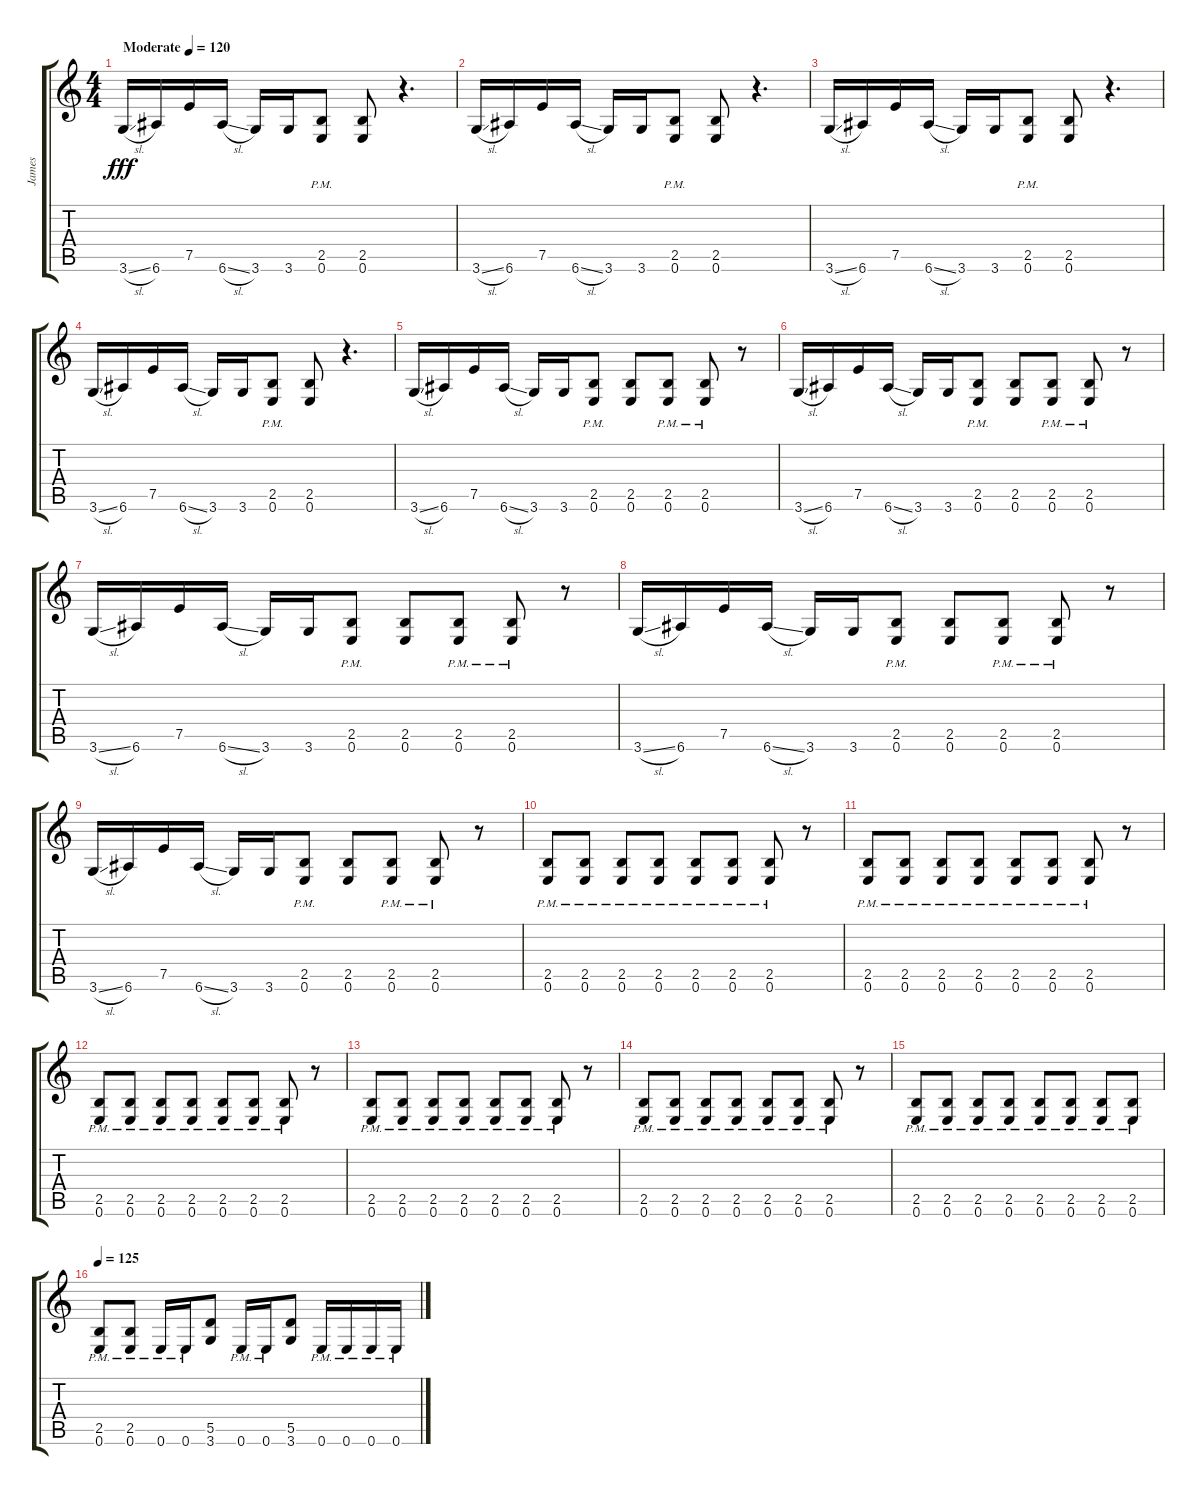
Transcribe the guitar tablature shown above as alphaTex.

\track ("James" "James") {instrument distortionguitar}
\staff {score tabs}
\tuning (E4 B3 G3 D3 A2 E2) {hide}
\ts (4 4)
\tempo (120 "Moderate")
\clef g2
\ks c
3.6{sl}.16{dy fff instrument distortionguitar} 6.6.16 7.5.16 6.6{sl}.16 3.6.16 3.6.16 (2.5{pm} 0.6{pm}).8 (2.5 0.6).8 r.4{d} |
3.6{sl}.16 6.6.16 7.5.16 6.6{sl}.16 3.6.16 3.6.16 (2.5{pm} 0.6{pm}).8 (2.5 0.6).8 r.4{d} |
3.6{sl}.16 6.6.16 7.5.16 6.6{sl}.16 3.6.16 3.6.16 (2.5{pm} 0.6{pm}).8 (2.5 0.6).8 r.4{d} |
3.6{sl}.16 6.6.16 7.5.16 6.6{sl}.16 3.6.16 3.6.16 (2.5{pm} 0.6{pm}).8 (2.5 0.6).8 r.4{d} |
3.6{sl}.16 6.6.16 7.5.16 6.6{sl}.16 3.6.16 3.6.16 (2.5{pm} 0.6{pm}).8 (2.5 0.6).8 (2.5{pm} 0.6{pm}).8 (2.5{pm} 0.6{pm}).8 r.8 |
3.6{sl}.16 6.6.16 7.5.16 6.6{sl}.16 3.6.16 3.6.16 (2.5{pm} 0.6{pm}).8 (2.5 0.6).8 (2.5{pm} 0.6{pm}).8 (2.5{pm} 0.6{pm}).8 r.8 |
3.6{sl}.16 6.6.16 7.5.16 6.6{sl}.16 3.6.16 3.6.16 (2.5{pm} 0.6{pm}).8 (2.5 0.6).8 (2.5{pm} 0.6{pm}).8 (2.5{pm} 0.6{pm}).8 r.8 |
3.6{sl}.16 6.6.16 7.5.16 6.6{sl}.16 3.6.16 3.6.16 (2.5{pm} 0.6{pm}).8 (2.5 0.6).8 (2.5{pm} 0.6{pm}).8 (2.5{pm} 0.6{pm}).8 r.8 |
3.6{sl}.16 6.6.16 7.5.16 6.6{sl}.16 3.6.16 3.6.16 (2.5{pm} 0.6{pm}).8 (2.5 0.6).8 (2.5{pm} 0.6{pm}).8 (2.5{pm} 0.6{pm}).8 r.8 |
(2.5{pm} 0.6{pm}).8 (2.5{pm} 0.6{pm}).8 (2.5{pm} 0.6{pm}).8 (2.5{pm} 0.6{pm}).8 (2.5{pm} 0.6{pm}).8 (2.5{pm} 0.6{pm}).8 (2.5{pm} 0.6{pm}).8 r.8 |
(2.5{pm} 0.6{pm}).8 (2.5{pm} 0.6{pm}).8 (2.5{pm} 0.6{pm}).8 (2.5{pm} 0.6{pm}).8 (2.5{pm} 0.6{pm}).8 (2.5{pm} 0.6{pm}).8 (2.5{pm} 0.6{pm}).8 r.8 |
(2.5{pm} 0.6{pm}).8 (2.5{pm} 0.6{pm}).8 (2.5{pm} 0.6{pm}).8 (2.5{pm} 0.6{pm}).8 (2.5{pm} 0.6{pm}).8 (2.5{pm} 0.6{pm}).8 (2.5{pm} 0.6{pm}).8 r.8 |
(2.5{pm} 0.6{pm}).8 (2.5{pm} 0.6{pm}).8 (2.5{pm} 0.6{pm}).8 (2.5{pm} 0.6{pm}).8 (2.5{pm} 0.6{pm}).8 (2.5{pm} 0.6{pm}).8 (2.5{pm} 0.6{pm}).8 r.8 |
(2.5{pm} 0.6{pm}).8 (2.5{pm} 0.6{pm}).8 (2.5{pm} 0.6{pm}).8 (2.5{pm} 0.6{pm}).8 (2.5{pm} 0.6{pm}).8 (2.5{pm} 0.6{pm}).8 (2.5{pm} 0.6{pm}).8 r.8 |
(2.5{pm} 0.6{pm}).8 (2.5{pm} 0.6{pm}).8 (2.5{pm} 0.6{pm}).8 (2.5{pm} 0.6{pm}).8 (2.5{pm} 0.6{pm}).8 (2.5{pm} 0.6{pm}).8 (2.5{pm} 0.6{pm}).8 (2.5{pm} 0.6{pm}).8 |
\tempo 125
(2.5{pm} 0.6{pm}).8 (2.5{pm} 0.6{pm}).8 0.6{pm}.16 0.6{pm}.16 (5.5 3.6).8 0.6{pm}.16 0.6{pm}.16 (5.5 3.6).8 0.6{pm}.16 0.6{pm}.16 0.6{pm}.16 0.6{pm}.16
